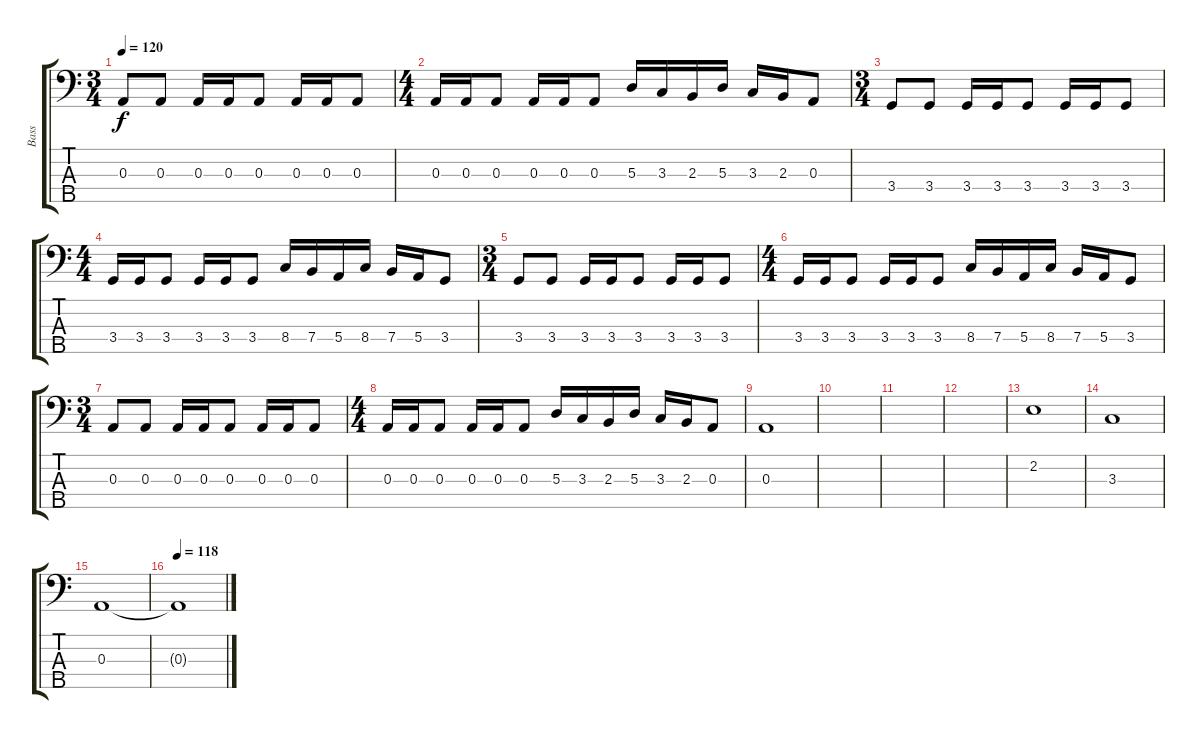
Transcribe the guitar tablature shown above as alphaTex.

\track ("Bass" "Bass") {instrument electricbassfinger}
\staff {score tabs}
\tuning (G2 D2 A1 E1 B0) {hide}
\ts (3 4)
\tempo 120
\clef f4
\ks c
0.3.8{dy f} 0.3.8 0.3.16 0.3.16 0.3.8 0.3.16 0.3.16 0.3.8 |
\ts (4 4)
0.3.16 0.3.16 0.3.8 0.3.16 0.3.16 0.3.8 5.3.16 3.3.16 2.3.16 5.3.16 3.3.16 2.3.16 0.3.8 |
\ts (3 4)
3.4.8 3.4.8 3.4.16 3.4.16 3.4.8 3.4.16 3.4.16 3.4.8 |
\ts (4 4)
3.4.16 3.4.16 3.4.8 3.4.16 3.4.16 3.4.8 8.4.16 7.4.16 5.4.16 8.4.16 7.4.16 5.4.16 3.4.8 |
\ts (3 4)
3.4.8 3.4.8 3.4.16 3.4.16 3.4.8 3.4.16 3.4.16 3.4.8 |
\ts (4 4)
3.4.16 3.4.16 3.4.8 3.4.16 3.4.16 3.4.8 8.4.16 7.4.16 5.4.16 8.4.16 7.4.16 5.4.16 3.4.8 |
\ts (3 4)
0.3.8 0.3.8 0.3.16 0.3.16 0.3.8 0.3.16 0.3.16 0.3.8 |
\ts (4 4)
0.3.16 0.3.16 0.3.8 0.3.16 0.3.16 0.3.8 5.3.16 3.3.16 2.3.16 5.3.16 3.3.16 2.3.16 0.3.8 |
0.3.1 |
|
|
|
2.2.1 |
3.3.1 |
0.3.1 |
\tempo 118
0.3{t}.1{volume 1}
